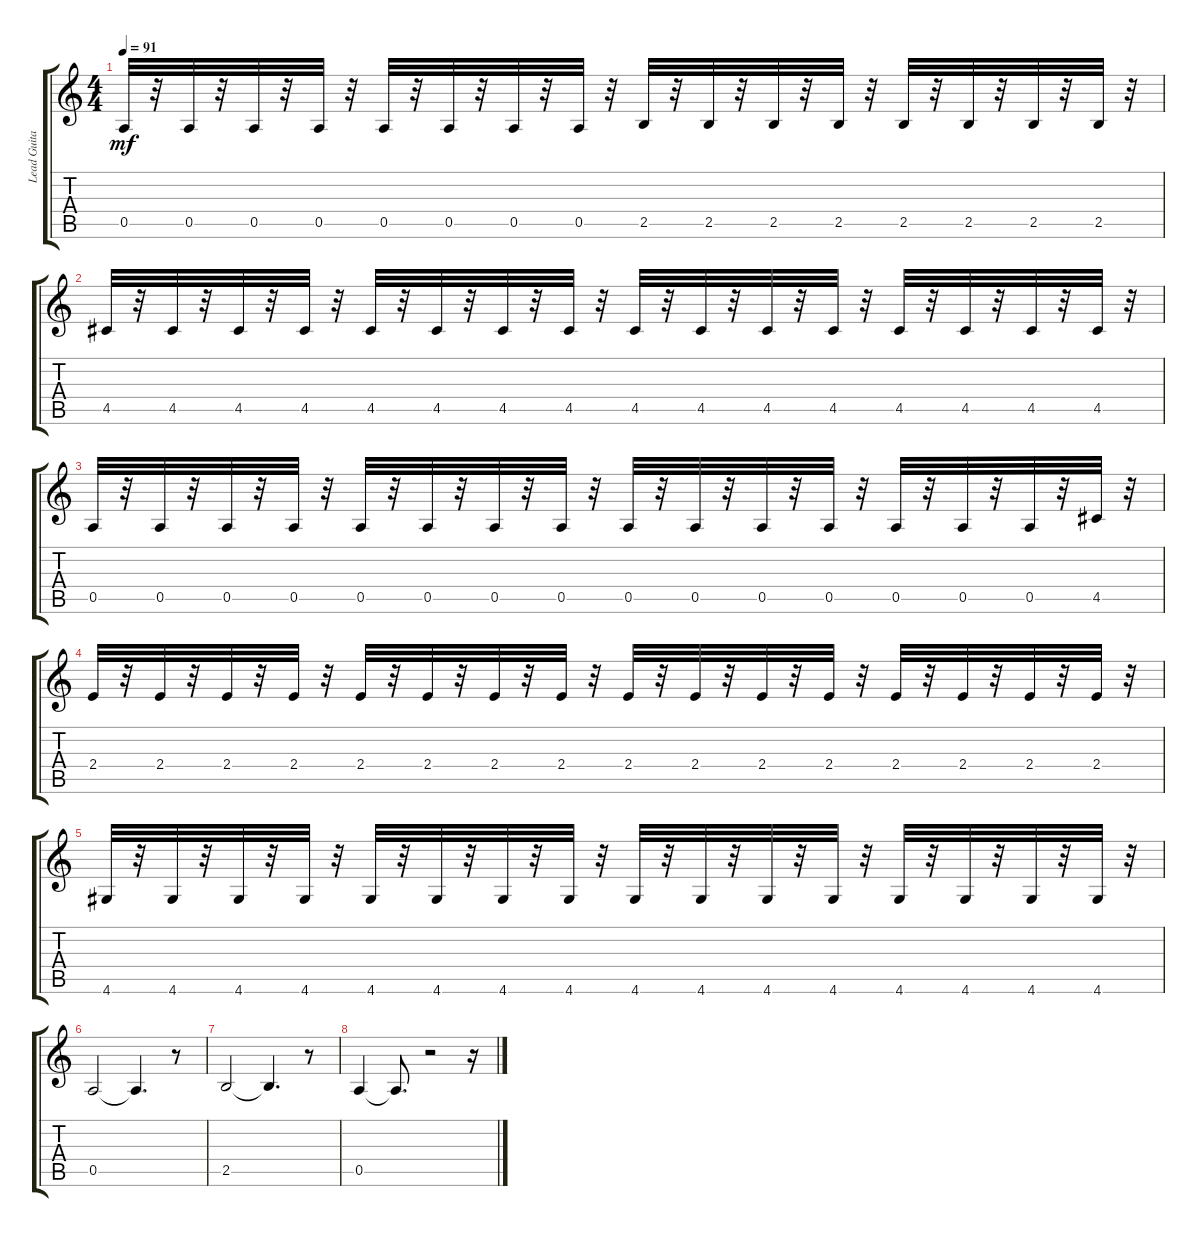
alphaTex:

\track ("Lead Guitar 2" "Lead Guita") {instrument overdrivenguitar}
\staff {score tabs}
\tuning (E4 B3 G3 D3 A2 E2) {hide}
\ts (4 4)
\tempo 91
\clef g2
\ks c
0.5.32{dy mf} r.32 0.5.32 r.32 0.5.32 r.32 0.5.32 r.32 0.5.32 r.32 0.5.32 r.32 0.5.32 r.32 0.5.32 r.32 2.5.32 r.32 2.5.32 r.32 2.5.32 r.32 2.5.32 r.32 2.5.32 r.32 2.5.32 r.32 2.5.32 r.32 2.5.32 r.32 |
4.5.32 r.32 4.5.32 r.32 4.5.32 r.32 4.5.32 r.32 4.5.32 r.32 4.5.32 r.32 4.5.32 r.32 4.5.32 r.32 4.5.32 r.32 4.5.32 r.32 4.5.32 r.32 4.5.32 r.32 4.5.32 r.32 4.5.32 r.32 4.5.32 r.32 4.5.32 r.32 |
0.5.32 r.32 0.5.32 r.32 0.5.32 r.32 0.5.32 r.32 0.5.32 r.32 0.5.32 r.32 0.5.32 r.32 0.5.32 r.32 0.5.32 r.32 0.5.32 r.32 0.5.32 r.32 0.5.32 r.32 0.5.32 r.32 0.5.32 r.32 0.5.32 r.32 4.5.32 r.32 |
2.4.32 r.32 2.4.32 r.32 2.4.32 r.32 2.4.32 r.32 2.4.32 r.32 2.4.32 r.32 2.4.32 r.32 2.4.32 r.32 2.4.32 r.32 2.4.32 r.32 2.4.32 r.32 2.4.32 r.32 2.4.32 r.32 2.4.32 r.32 2.4.32 r.32 2.4.32 r.32 |
4.6.32 r.32 4.6.32 r.32 4.6.32 r.32 4.6.32 r.32 4.6.32 r.32 4.6.32 r.32 4.6.32 r.32 4.6.32 r.32 4.6.32 r.32 4.6.32 r.32 4.6.32 r.32 4.6.32 r.32 4.6.32 r.32 4.6.32 r.32 4.6.32 r.32 4.6.32 r.32 |
0.5.2 0.5{t}.4{d} r.8 |
2.5.2 2.5{t}.4{d} r.8 |
0.5.4 0.5{t}.8{d} r.2 r.16
